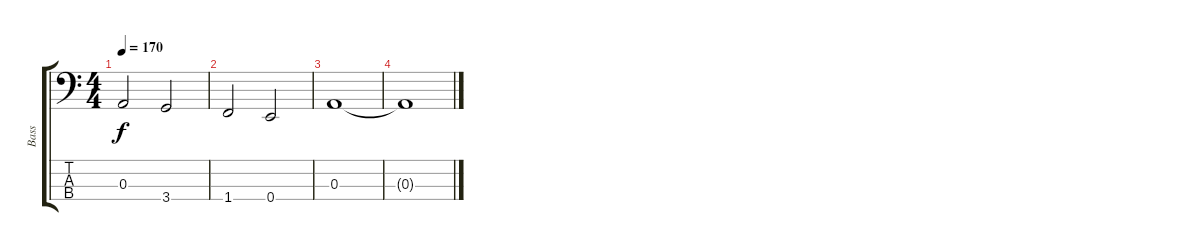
\track ("Bass" "Bass") {instrument electricbassfinger}
\staff {score tabs}
\tuning (G2 D2 A1 E1) {hide}
\ts (4 4)
\tempo 170
\clef f4
\ks c
0.3.2{dy f} 3.4.2 |
1.4.2 0.4.2 |
\section ("" "")
0.3.1 |
0.3{t}.1
